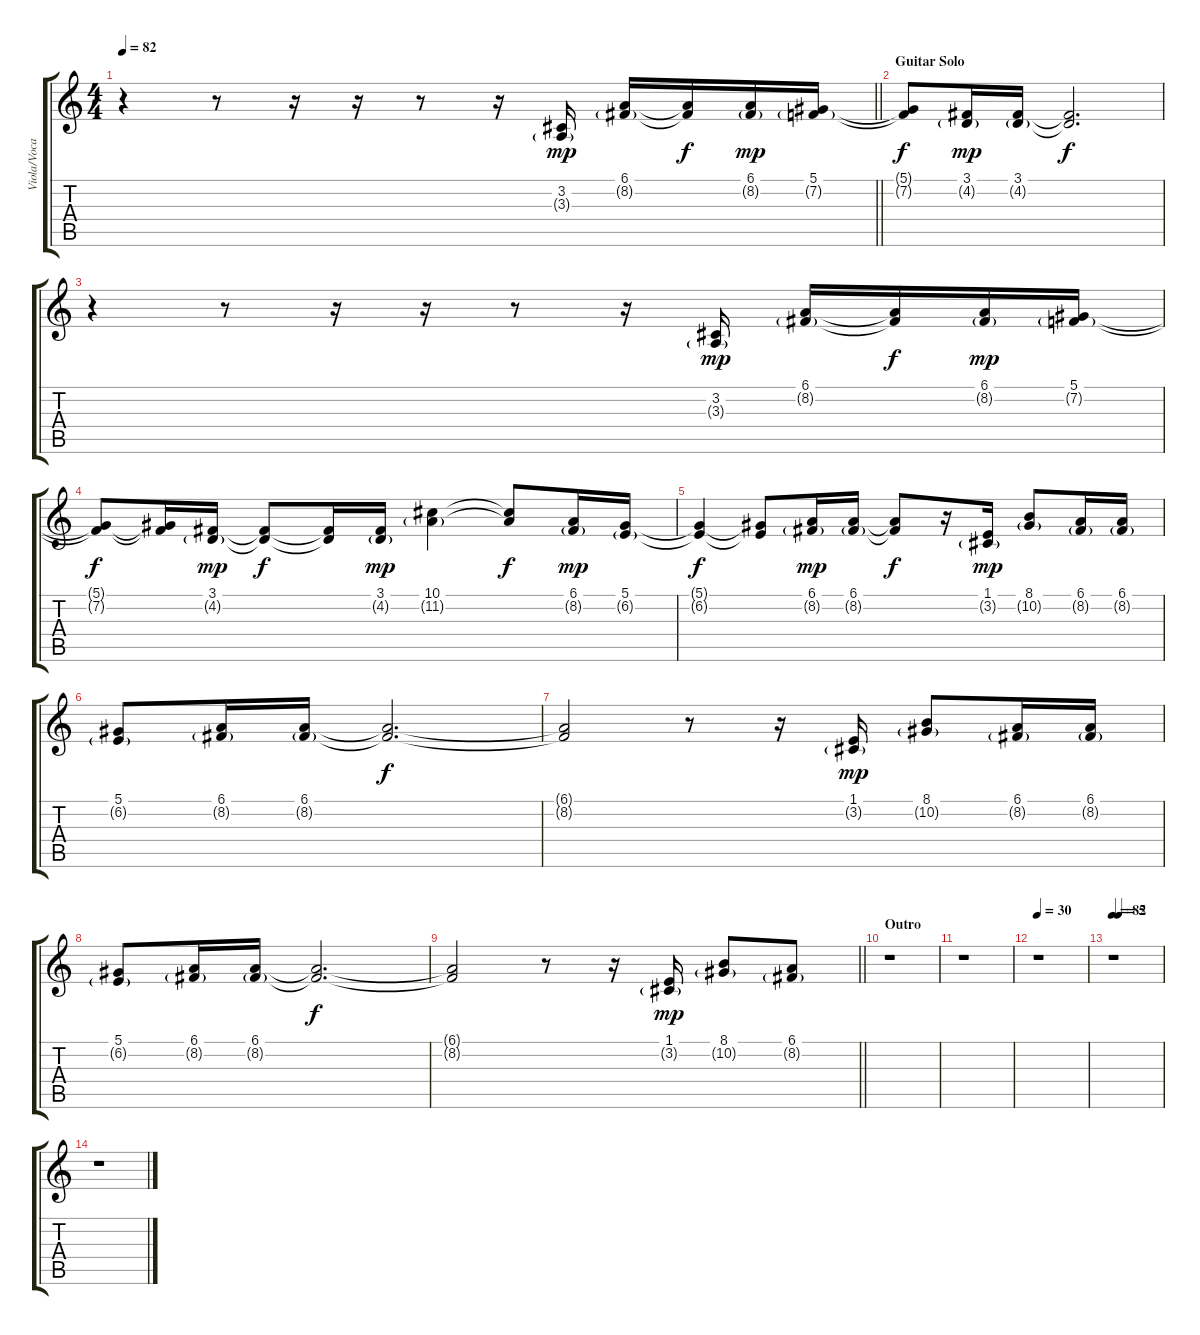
\track ("Viola/Vocals" "Viola/Voca") {instrument viola}
\staff {score tabs}
\tuning (Eb4 Bb3 Gb3 Db3 Ab2 Eb2) {hide}
\ts (4 4)
\tempo 82
\clef g2
\barLineRight lightlight
\ks c
r.4{dy f} r.8 r.16 r.16 r.8 r.16 (3.2 3.3{g}).16{dy mp} (6.1 8.2{g}).16 (6.1{t} 8.2{t}).16{dy f} (6.1 8.2{g}).16{dy mp} (5.1 7.2{g}).16 |
\section ("" "Guitar Solo")
(5.1{t} 7.2{t}).8{dy f} (3.1 4.2{g}).16{dy mp} (3.1 4.2{g}).16 (3.1{t} 4.2{t}).2{d dy f} |
r.4 r.8 r.16 r.16 r.8 r.16 (3.2 3.3{g}).16{dy mp} (6.1 8.2{g}).16 (6.1{t} 8.2{t}).16{dy f} (6.1 8.2{g}).16{dy mp} (5.1 7.2{g}).16 |
(5.1{t} 7.2{t}).8{dy f} (5.1{t} 7.2{t}).16 (3.1 4.2{g}).16{dy mp} (3.1{t} 4.2{t}).8{dy f} (3.1{t} 4.2{t}).16 (3.1 4.2{g}).16{dy mp} (10.1 11.2{g}).4 (10.1{t} 11.2{t}).8{dy f} (6.1 8.2{g}).16{dy mp} (5.1 6.2{g}).16 |
(5.1{t} 6.2{t}).4{dy f} (5.1{t} 6.2{t}).8 (6.1 8.2{g}).16{dy mp} (6.1 8.2{g}).16 (6.1{t} 8.2{t}).8{dy f} r.16 (1.1 3.2{g}).16{dy mp} (8.1 10.2{g}).8 (6.1 8.2{g}).16 (6.1 8.2{g}).16 |
(5.1 6.2{g}).8 (6.1 8.2{g}).16 (6.1 8.2{g}).16 (6.1{t} 8.2{t}).2{d dy f} |
(6.1{t} 8.2{t}).2 r.8 r.16 (1.1 3.2{g}).16{dy mp} (8.1 10.2{g}).8 (6.1 8.2{g}).16 (6.1 8.2{g}).16 |
(5.1 6.2{g}).8 (6.1 8.2{g}).16 (6.1 8.2{g}).16 (6.1{t} 8.2{t}).2{d dy f} |
\barLineRight lightlight
(6.1{t} 8.2{t}).2 r.8 r.16 (1.1 3.2{g}).16{dy mp} (8.1 10.2{g}).8 (6.1 8.2{g}).8 |
\section ("" "Outro")
r.1 |
r.1 |
\tempo 30
r.1 |
\tempo 82
\tempo (5 0.125)
r.1 |
r.1
